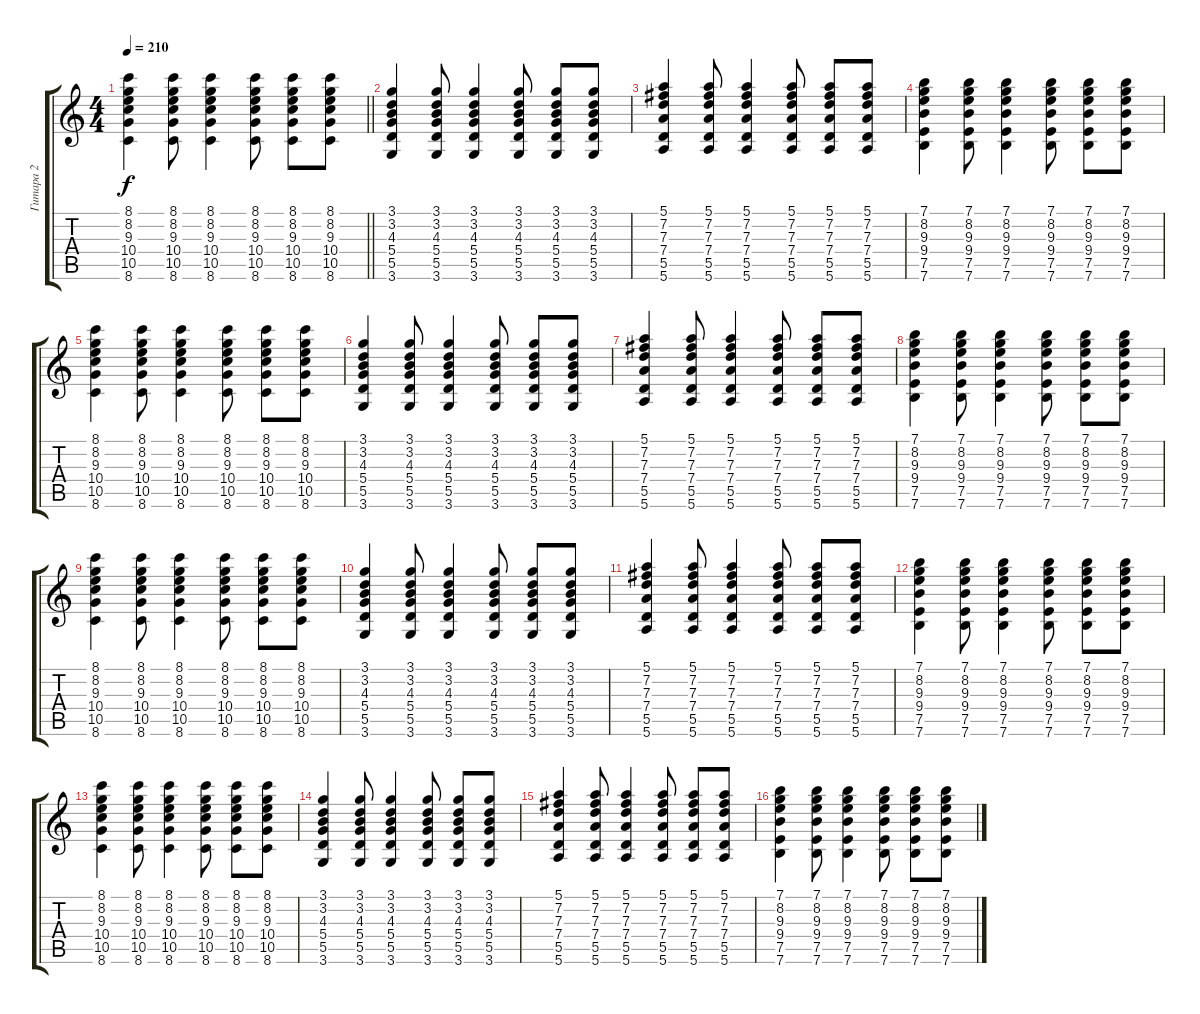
\track ("Гитара 2" "Гитара 2") {instrument electricguitarclean}
\staff {score tabs}
\tuning (E4 B3 G3 D3 A2 E2) {hide}
\ts (4 4)
\tempo 210
\clef g2
\barLineRight lightlight
\ks c
(8.1 8.2 9.3 10.4 10.5 8.6).4{dy f} (8.1 8.2 9.3 10.4 10.5 8.6).8 (8.1 8.2 9.3 10.4 10.5 8.6).4 (8.1 8.2 9.3 10.4 10.5 8.6).8 (8.1 8.2 9.3 10.4 10.5 8.6).8 (8.1 8.2 9.3 10.4 10.5 8.6).8 |
(3.1 3.2 4.3 5.4 5.5 3.6).4 (3.1 3.2 4.3 5.4 5.5 3.6).8 (3.1 3.2 4.3 5.4 5.5 3.6).4 (3.1 3.2 4.3 5.4 5.5 3.6).8 (3.1 3.2 4.3 5.4 5.5 3.6).8 (3.1 3.2 4.3 5.4 5.5 3.6).8 |
(5.1 7.2 7.3 7.4 5.5 5.6).4 (5.1 7.2 7.3 7.4 5.5 5.6).8 (5.1 7.2 7.3 7.4 5.5 5.6).4 (5.1 7.2 7.3 7.4 5.5 5.6).8 (5.1 7.2 7.3 7.4 5.5 5.6).8 (5.1 7.2 7.3 7.4 5.5 5.6).8 |
(7.1 8.2 9.3 9.4 7.5 7.6).4 (7.1 8.2 9.3 9.4 7.5 7.6).8 (7.1 8.2 9.3 9.4 7.5 7.6).4 (7.1 8.2 9.3 9.4 7.5 7.6).8 (7.1 8.2 9.3 9.4 7.5 7.6).8 (7.1 8.2 9.3 9.4 7.5 7.6).8 |
(8.1 8.2 9.3 10.4 10.5 8.6).4 (8.1 8.2 9.3 10.4 10.5 8.6).8 (8.1 8.2 9.3 10.4 10.5 8.6).4 (8.1 8.2 9.3 10.4 10.5 8.6).8 (8.1 8.2 9.3 10.4 10.5 8.6).8 (8.1 8.2 9.3 10.4 10.5 8.6).8 |
(3.1 3.2 4.3 5.4 5.5 3.6).4 (3.1 3.2 4.3 5.4 5.5 3.6).8 (3.1 3.2 4.3 5.4 5.5 3.6).4 (3.1 3.2 4.3 5.4 5.5 3.6).8 (3.1 3.2 4.3 5.4 5.5 3.6).8 (3.1 3.2 4.3 5.4 5.5 3.6).8 |
(5.1 7.2 7.3 7.4 5.5 5.6).4 (5.1 7.2 7.3 7.4 5.5 5.6).8 (5.1 7.2 7.3 7.4 5.5 5.6).4 (5.1 7.2 7.3 7.4 5.5 5.6).8 (5.1 7.2 7.3 7.4 5.5 5.6).8 (5.1 7.2 7.3 7.4 5.5 5.6).8 |
(7.1 8.2 9.3 9.4 7.5 7.6).4 (7.1 8.2 9.3 9.4 7.5 7.6).8 (7.1 8.2 9.3 9.4 7.5 7.6).4 (7.1 8.2 9.3 9.4 7.5 7.6).8 (7.1 8.2 9.3 9.4 7.5 7.6).8 (7.1 8.2 9.3 9.4 7.5 7.6).8 |
(8.1 8.2 9.3 10.4 10.5 8.6).4 (8.1 8.2 9.3 10.4 10.5 8.6).8 (8.1 8.2 9.3 10.4 10.5 8.6).4 (8.1 8.2 9.3 10.4 10.5 8.6).8 (8.1 8.2 9.3 10.4 10.5 8.6).8 (8.1 8.2 9.3 10.4 10.5 8.6).8 |
(3.1 3.2 4.3 5.4 5.5 3.6).4 (3.1 3.2 4.3 5.4 5.5 3.6).8 (3.1 3.2 4.3 5.4 5.5 3.6).4 (3.1 3.2 4.3 5.4 5.5 3.6).8 (3.1 3.2 4.3 5.4 5.5 3.6).8 (3.1 3.2 4.3 5.4 5.5 3.6).8 |
(5.1 7.2 7.3 7.4 5.5 5.6).4 (5.1 7.2 7.3 7.4 5.5 5.6).8 (5.1 7.2 7.3 7.4 5.5 5.6).4 (5.1 7.2 7.3 7.4 5.5 5.6).8 (5.1 7.2 7.3 7.4 5.5 5.6).8 (5.1 7.2 7.3 7.4 5.5 5.6).8 |
(7.1 8.2 9.3 9.4 7.5 7.6).4 (7.1 8.2 9.3 9.4 7.5 7.6).8 (7.1 8.2 9.3 9.4 7.5 7.6).4 (7.1 8.2 9.3 9.4 7.5 7.6).8 (7.1 8.2 9.3 9.4 7.5 7.6).8 (7.1 8.2 9.3 9.4 7.5 7.6).8 |
(8.1 8.2 9.3 10.4 10.5 8.6).4 (8.1 8.2 9.3 10.4 10.5 8.6).8 (8.1 8.2 9.3 10.4 10.5 8.6).4 (8.1 8.2 9.3 10.4 10.5 8.6).8 (8.1 8.2 9.3 10.4 10.5 8.6).8 (8.1 8.2 9.3 10.4 10.5 8.6).8 |
(3.1 3.2 4.3 5.4 5.5 3.6).4 (3.1 3.2 4.3 5.4 5.5 3.6).8 (3.1 3.2 4.3 5.4 5.5 3.6).4 (3.1 3.2 4.3 5.4 5.5 3.6).8 (3.1 3.2 4.3 5.4 5.5 3.6).8 (3.1 3.2 4.3 5.4 5.5 3.6).8 |
(5.1 7.2 7.3 7.4 5.5 5.6).4 (5.1 7.2 7.3 7.4 5.5 5.6).8 (5.1 7.2 7.3 7.4 5.5 5.6).4 (5.1 7.2 7.3 7.4 5.5 5.6).8 (5.1 7.2 7.3 7.4 5.5 5.6).8 (5.1 7.2 7.3 7.4 5.5 5.6).8 |
(7.1 8.2 9.3 9.4 7.5 7.6).4 (7.1 8.2 9.3 9.4 7.5 7.6).8 (7.1 8.2 9.3 9.4 7.5 7.6).4 (7.1 8.2 9.3 9.4 7.5 7.6).8 (7.1 8.2 9.3 9.4 7.5 7.6).8 (7.1 8.2 9.3 9.4 7.5 7.6).8
